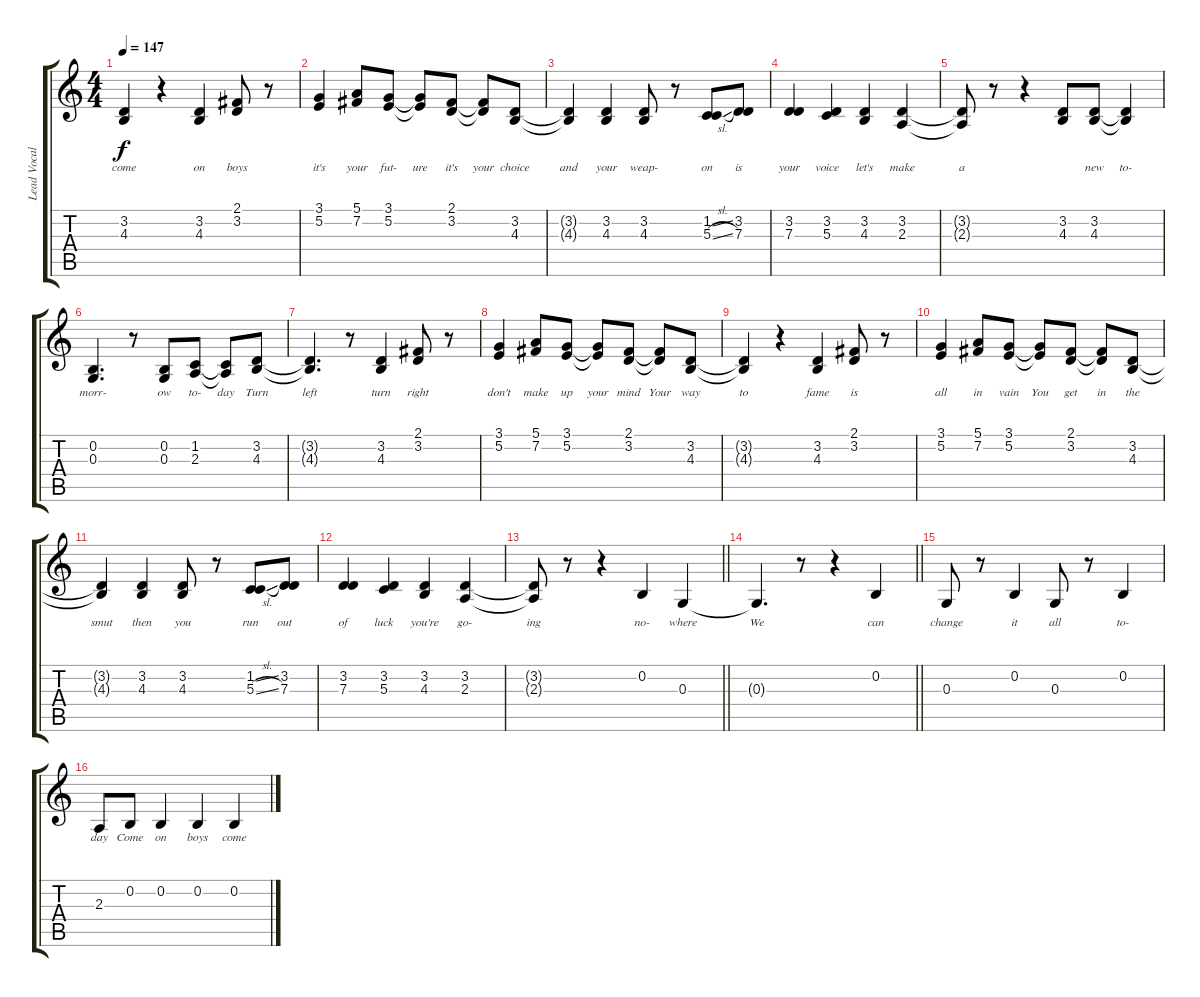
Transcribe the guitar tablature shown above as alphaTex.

\track ("Lead Vocals" "Lead Vocal") {instrument voiceoohs}
\staff {score tabs}
\tuning (E4 B3 G3 D3 A2 E2) {hide}
\ts (4 4)
\tempo 147
\clef g2
\ks c
(3.2{t} 4.3{t}).4{lyrics (0 "come") lyrics (1 "") lyrics (2 "") lyrics (3 "") lyrics (4 "") dy f} r.4 (3.2 4.3).4{lyrics (0 "on") lyrics (1 "") lyrics (2 "") lyrics (3 "") lyrics (4 "")} (2.1 3.2).8{lyrics (0 "boys") lyrics (1 "") lyrics (2 "") lyrics (3 "") lyrics (4 "")} r.8 |
(3.1 5.2).4{lyrics (0 "it's") lyrics (1 "") lyrics (2 "") lyrics (3 "") lyrics (4 "")} (5.1 7.2).8{lyrics (0 "your") lyrics (1 "") lyrics (2 "") lyrics (3 "") lyrics (4 "")} (3.1 5.2).8{lyrics (0 "fut-") lyrics (1 "") lyrics (2 "") lyrics (3 "") lyrics (4 "")} (3.1{t} 5.2{t}).8{lyrics (0 "ure") lyrics (1 "") lyrics (2 "") lyrics (3 "") lyrics (4 "")} (2.1 3.2).8{lyrics (0 "it's") lyrics (1 "") lyrics (2 "") lyrics (3 "") lyrics (4 "")} (2.1{t} 3.2{t}).8{lyrics (0 "your") lyrics (1 "") lyrics (2 "") lyrics (3 "") lyrics (4 "")} (3.2 4.3).8{lyrics (0 "choice") lyrics (1 "") lyrics (2 "") lyrics (3 "") lyrics (4 "")} |
(3.2{t} 4.3{t}).4{lyrics (0 "and") lyrics (1 "") lyrics (2 "") lyrics (3 "") lyrics (4 "")} (3.2 4.3).4{lyrics (0 "your") lyrics (1 "") lyrics (2 "") lyrics (3 "") lyrics (4 "")} (3.2 4.3).8{lyrics (0 "weap-") lyrics (1 "") lyrics (2 "") lyrics (3 "") lyrics (4 "")} r.8 (1.2{sl} 5.3{sl}).8{lyrics (0 "on") lyrics (1 "") lyrics (2 "") lyrics (3 "") lyrics (4 "")} (3.2 7.3).8{lyrics (0 "is") lyrics (1 "") lyrics (2 "") lyrics (3 "") lyrics (4 "")} |
(3.2 7.3).4{lyrics (0 "your") lyrics (1 "") lyrics (2 "") lyrics (3 "") lyrics (4 "")} (3.2 5.3).4{lyrics (0 "voice") lyrics (1 "") lyrics (2 "") lyrics (3 "") lyrics (4 "")} (3.2 4.3).4{lyrics (0 "let's") lyrics (1 "") lyrics (2 "") lyrics (3 "") lyrics (4 "")} (3.2 2.3).4{lyrics (0 "make") lyrics (1 "") lyrics (2 "") lyrics (3 "") lyrics (4 "")} |
(3.2{t} 2.3{t}).8{lyrics (0 "a") lyrics (1 "") lyrics (2 "") lyrics (3 "") lyrics (4 "")} r.8 r.4 (3.2 4.3).8{lyrics (0 "") lyrics (1 "") lyrics (2 "") lyrics (3 "") lyrics (4 "")} (3.2 4.3).8{lyrics (0 "new") lyrics (1 "") lyrics (2 "") lyrics (3 "") lyrics (4 "")} (3.2{t} 4.3{t}).4{lyrics (0 "to-") lyrics (1 "") lyrics (2 "") lyrics (3 "") lyrics (4 "")} |
(0.2 0.3).4{d lyrics (0 "morr-") lyrics (1 "") lyrics (2 "") lyrics (3 "") lyrics (4 "")} r.8 (0.2 0.3).8{lyrics (0 "ow") lyrics (1 "") lyrics (2 "") lyrics (3 "") lyrics (4 "")} (1.2 2.3).8{lyrics (0 "to-") lyrics (1 "") lyrics (2 "") lyrics (3 "") lyrics (4 "")} (1.2{t} 2.3{t}).8{lyrics (0 "day") lyrics (1 "") lyrics (2 "") lyrics (3 "") lyrics (4 "")} (3.2 4.3).8{lyrics (0 "Turn") lyrics (1 "") lyrics (2 "") lyrics (3 "") lyrics (4 "")} |
(3.2{t} 4.3{t}).4{d lyrics (0 "left") lyrics (1 "") lyrics (2 "") lyrics (3 "") lyrics (4 "")} r.8 (3.2 4.3).4{lyrics (0 "turn") lyrics (1 "") lyrics (2 "") lyrics (3 "") lyrics (4 "")} (2.1 3.2).8{lyrics (0 "right") lyrics (1 "") lyrics (2 "") lyrics (3 "") lyrics (4 "")} r.8 |
(3.1 5.2).4{lyrics (0 "don't") lyrics (1 "") lyrics (2 "") lyrics (3 "") lyrics (4 "")} (5.1 7.2).8{lyrics (0 "make") lyrics (1 "") lyrics (2 "") lyrics (3 "") lyrics (4 "")} (3.1 5.2).8{lyrics (0 "up") lyrics (1 "") lyrics (2 "") lyrics (3 "") lyrics (4 "")} (3.1{t} 5.2{t}).8{lyrics (0 "your") lyrics (1 "") lyrics (2 "") lyrics (3 "") lyrics (4 "")} (2.1 3.2).8{lyrics (0 "mind") lyrics (1 "") lyrics (2 "") lyrics (3 "") lyrics (4 "")} (2.1{t} 3.2{t}).8{lyrics (0 "Your") lyrics (1 "") lyrics (2 "") lyrics (3 "") lyrics (4 "")} (3.2 4.3).8{lyrics (0 "way") lyrics (1 "") lyrics (2 "") lyrics (3 "") lyrics (4 "")} |
(3.2{t} 4.3{t}).4{lyrics (0 "to") lyrics (1 "") lyrics (2 "") lyrics (3 "") lyrics (4 "")} r.4 (3.2 4.3).4{lyrics (0 "fame") lyrics (1 "") lyrics (2 "") lyrics (3 "") lyrics (4 "")} (2.1 3.2).8{lyrics (0 "is") lyrics (1 "") lyrics (2 "") lyrics (3 "") lyrics (4 "")} r.8 |
(3.1 5.2).4{lyrics (0 "all") lyrics (1 "") lyrics (2 "") lyrics (3 "") lyrics (4 "")} (5.1 7.2).8{lyrics (0 "in") lyrics (1 "") lyrics (2 "") lyrics (3 "") lyrics (4 "")} (3.1 5.2).8{lyrics (0 "vain") lyrics (1 "") lyrics (2 "") lyrics (3 "") lyrics (4 "")} (3.1{t} 5.2{t}).8{lyrics (0 "You") lyrics (1 "") lyrics (2 "") lyrics (3 "") lyrics (4 "")} (2.1 3.2).8{lyrics (0 "get") lyrics (1 "") lyrics (2 "") lyrics (3 "") lyrics (4 "")} (2.1{t} 3.2{t}).8{lyrics (0 "in") lyrics (1 "") lyrics (2 "") lyrics (3 "") lyrics (4 "")} (3.2 4.3).8{lyrics (0 "the") lyrics (1 "") lyrics (2 "") lyrics (3 "") lyrics (4 "")} |
(3.2{t} 4.3{t}).4{lyrics (0 "smut") lyrics (1 "") lyrics (2 "") lyrics (3 "") lyrics (4 "")} (3.2 4.3).4{lyrics (0 "then") lyrics (1 "") lyrics (2 "") lyrics (3 "") lyrics (4 "")} (3.2 4.3).8{lyrics (0 "you") lyrics (1 "") lyrics (2 "") lyrics (3 "") lyrics (4 "")} r.8 (1.2{sl} 5.3{sl}).8{lyrics (0 "run") lyrics (1 "") lyrics (2 "") lyrics (3 "") lyrics (4 "")} (3.2 7.3).8{lyrics (0 "out") lyrics (1 "") lyrics (2 "") lyrics (3 "") lyrics (4 "")} |
(3.2 7.3).4{lyrics (0 "of") lyrics (1 "") lyrics (2 "") lyrics (3 "") lyrics (4 "")} (3.2 5.3).4{lyrics (0 "luck") lyrics (1 "") lyrics (2 "") lyrics (3 "") lyrics (4 "")} (3.2 4.3).4{lyrics (0 "you're") lyrics (1 "") lyrics (2 "") lyrics (3 "") lyrics (4 "")} (3.2 2.3).4{lyrics (0 "go-") lyrics (1 "") lyrics (2 "") lyrics (3 "") lyrics (4 "")} |
\barLineRight lightlight
(3.2{t} 2.3{t}).8{lyrics (0 "ing") lyrics (1 "") lyrics (2 "") lyrics (3 "") lyrics (4 "")} r.8 r.4 0.2.4{lyrics (0 "no-") lyrics (1 "") lyrics (2 "") lyrics (3 "") lyrics (4 "")} 0.3.4{lyrics (0 "where") lyrics (1 "") lyrics (2 "") lyrics (3 "") lyrics (4 "")} |
\barLineRight lightlight
0.3{t}.4{d lyrics (0 "We") lyrics (1 "") lyrics (2 "") lyrics (3 "") lyrics (4 "")} r.8 r.4 0.2.4{lyrics (0 "can") lyrics (1 "") lyrics (2 "") lyrics (3 "") lyrics (4 "")} |
0.3.8{lyrics (0 "change") lyrics (1 "") lyrics (2 "") lyrics (3 "") lyrics (4 "")} r.8 0.2.4{lyrics (0 "it") lyrics (1 "") lyrics (2 "") lyrics (3 "") lyrics (4 "")} 0.3.8{lyrics (0 "all") lyrics (1 "") lyrics (2 "") lyrics (3 "") lyrics (4 "")} r.8 0.2.4{lyrics (0 "to-") lyrics (1 "") lyrics (2 "") lyrics (3 "") lyrics (4 "")} |
2.3.8{lyrics (0 "day") lyrics (1 "") lyrics (2 "") lyrics (3 "") lyrics (4 "")} 0.2.8{lyrics (0 "Come") lyrics (1 "") lyrics (2 "") lyrics (3 "") lyrics (4 "")} 0.2.4{lyrics (0 "on") lyrics (1 "") lyrics (2 "") lyrics (3 "") lyrics (4 "")} 0.2.4{lyrics (0 "boys") lyrics (1 "") lyrics (2 "") lyrics (3 "") lyrics (4 "")} 0.2.4{lyrics (0 "come") lyrics (1 "") lyrics (2 "") lyrics (3 "") lyrics (4 "")}
